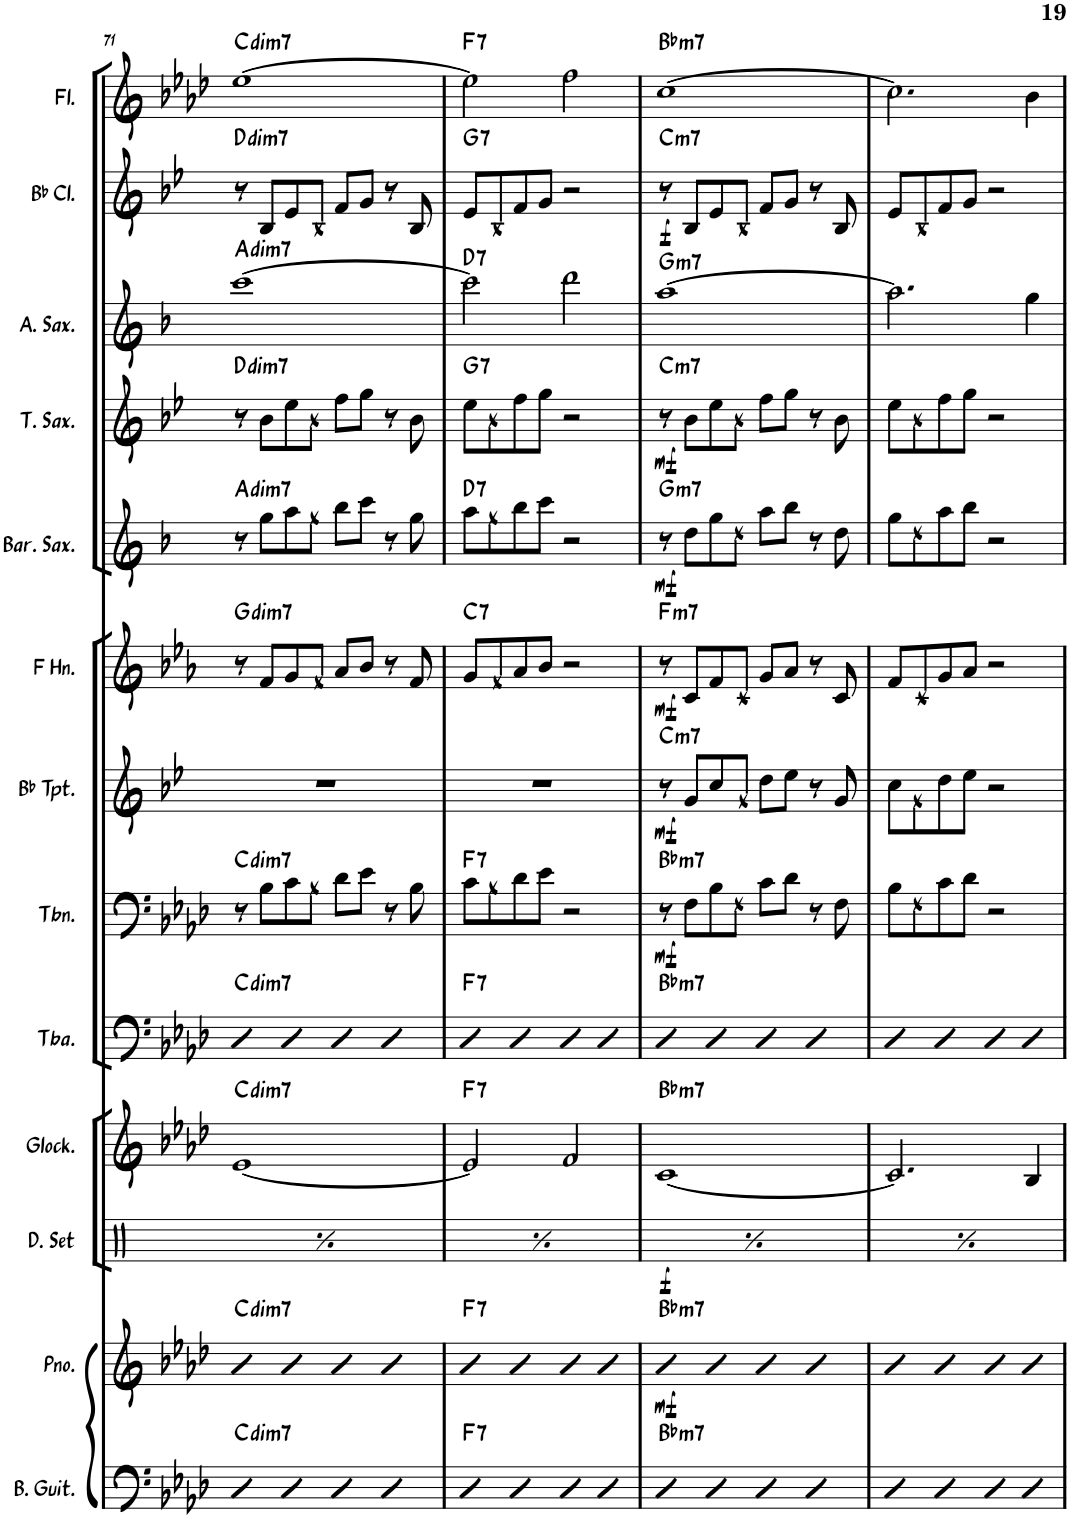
**kern	**harte	**kern	**dynam	**harte	**kern	**kern	**harte	**kern	**harte	**kern	**dynam	**harte	**kern	**dynam	**harte	**kern	**dynam	**harte	**kern	**dynam	**harte	**kern	**dynam	**harte	**kern	**harte	**kern	**dynam	**harte	**kern	**harte
*part13	*part13	*part12	*part12	*part12	*part11	*part10	*part10	*part9	*part9	*part8	*part8	*part8	*part7	*part7	*part7	*part6	*part6	*part6	*part5	*part5	*part5	*part4	*part4	*part4	*part3	*part3	*part2	*part2	*part2	*part1	*part1
*staff13	*	*staff12	*staff12	*	*staff11	*staff10	*	*staff9	*	*staff8	*staff8	*	*staff7	*staff7	*	*staff6	*staff6	*	*staff5	*staff5	*	*staff4	*staff4	*	*staff3	*	*staff2	*staff2	*	*staff1	*
*I"Bass Guitar	*	*I"Piano	*	*	*I"Drumset	*I"Glockenspiel	*	*I"Tuba	*	*I"Trombone	*	*	*I"Bb Trumpet	*	*	*I"Horn in F	*	*	*I"Baritone Saxophone	*	*	*I"Tenor Saxophone	*	*	*I"Alto Saxophone	*	*I"Bb Clarinet	*	*	*I"Flute	*
*I'B. Guit.	*	*I'Pno.	*	*	*I'D. Set	*I'Glock.	*	*I'Tba.	*	*I'Tbn.	*	*	*I'Bb Tpt.	*	*	*	*	*	*I'Bar. Sax.	*	*	*I'T. Sax.	*	*	*I'A. Sax.	*	*I'Bb Cl.	*	*	*I'Fl.	*
!!LO:PB:g=z
*clefF4	*	*clefG2	*	*	*clefX	*clefG2	*	*clefF4	*	*clefF4	*	*	*clefG2	*	*	*clefG2	*	*	*clefG2	*	*	*clefG2	*	*	*clefG2	*	*clefG2	*	*	*clefG2	*
*Trd7c12	*	*	*	*	*	*Trd-14c-24	*	*	*	*	*	*	*Trd1c2	*	*	*Trd4c7	*	*	*Trd12c21	*	*	*Trd8c14	*	*	*Trd5c9	*	*Trd1c2	*	*	*	*
*k[b-e-a-d-]	*	*k[b-e-a-d-]	*	*	*k[]	*k[b-e-a-d-]	*	*k[b-e-a-d-]	*	*k[b-e-a-d-]	*	*	*k[b-e-]	*	*	*k[b-e-a-]	*	*	*k[b-]	*	*	*k[b-e-]	*	*	*k[b-]	*	*k[b-e-]	*	*	*k[b-e-a-d-]	*
*M4/4	*	*M4/4	*	*	*M4/4	*M4/4	*	*M4/4	*	*M4/4	*	*	*M4/4	*	*	*M4/4	*	*	*M4/4	*	*	*M4/4	*	*	*M4/4	*	*M4/4	*	*	*M4/4	*
=71	=71	=71	=71	=71	=71	=71	=71	=71	=71	=71	=71	=71	=71	=71	=71	=71	=71	=71	=71	=71	=71	=71	=71	=71	=71	=71	=71	=71	=71	=71	=71
*	*	*	*	*	*^	*	*	*	*	*	*	*	*	*	*	*	*	*	*	*	*	*	*	*	*	*	*	*	*	*	*
!	!LO:H:kt=dim7	!	!	!LO:H:kt=dim7	!	!	!	!LO:H:kt=dim7	!	!LO:H:kt=dim7	!	!	!LO:H:kt=dim7	!	!	!	!	!	!LO:H:kt=dim7	!	!	!LO:H:kt=dim7	!	!	!LO:H:kt=dim7	!	!LO:H:kt=dim7	!	!	!LO:H:kt=dim7	!	!LO:H:kt=dim7
4D-	C:dim7	4b-	.	C:dim7	4Rff/	4Rf\	[1e-	C:dim7	4D-	C:dim7	8r	.	C:dim7	1r	.	.	8r	.	G:dim7	8r	.	A:dim7	8r	.	D:dim7	[1ccc	A:dim7	8r	.	D:dim7	[1ee-	C:dim7
.	.	.	.	.	.	.	.	.	.	.	8B-\L	.	.	.	.	.	8f/L	.	.	8gg\L	.	.	8b-\L	.	.	.	.	8B-/L	.	.	.	.
4D-	.	4b-	.	.	8Rff/L	4Rd\	.	.	4D-	.	8c\	.	.	.	.	.	8g/	.	.	8aa\	.	.	8ee-\	.	.	.	.	8e-/	.	.	.	.
.	.	.	.	.	8Rff/J	.	.	.	.	.	8B-\J	.	.	.	.	.	8f/J	.	.	8gg\J	.	.	8b-\J	.	.	.	.	8B-/J	.	.	.	.
4D-	.	4b-	.	.	4Rff/	4Rf\	.	.	4D-	.	8d-\L	.	.	.	.	.	8a-/L	.	.	8bb-\L	.	.	8ff\L	.	.	.	.	8f/L	.	.	.	.
.	.	.	.	.	.	.	.	.	.	.	8e-\J	.	.	.	.	.	8b-/J	.	.	8ccc\J	.	.	8gg\J	.	.	.	.	8g/J	.	.	.	.
4D-	.	4b-	.	.	8Rff/L	4Rd\	.	.	4D-	.	8r	.	.	.	.	.	8r	.	.	8r	.	.	8r	.	.	.	.	8r	.	.	.	.
.	.	.	.	.	8Rff/J	.	.	.	.	.	8B-\	.	.	.	.	.	8f/	.	.	8gg\	.	.	8b-\	.	.	.	.	8B-/	.	.	.	.
=72	=72	=72	=72	=72	=72	=72	=72	=72	=72	=72	=72	=72	=72	=72	=72	=72	=72	=72	=72	=72	=72	=72	=72	=72	=72	=72	=72	=72	=72	=72	=72	=72
!	!LO:H:kt=7	!	!	!LO:H:kt=7	!	!	!	!LO:H:kt=7	!	!LO:H:kt=7	!	!	!LO:H:kt=7	!	!	!	!	!	!LO:H:kt=7	!	!	!LO:H:kt=7	!	!	!LO:H:kt=7	!	!LO:H:kt=7	!	!	!LO:H:kt=7	!	!LO:H:kt=7
4D-	F:7	4b-	.	F:7	4Rff/	4Rf\	2e-/]	F:7	4D-	F:7	8c\L	.	F:7	1r	.	.	8g/L	.	C:7	8aa\L	.	D:7	8ee-\L	.	G:7	2ccc\]	D:7	8e-/L	.	G:7	2ee-\]	F:7
.	.	.	.	.	.	.	.	.	.	.	8B-\	.	.	.	.	.	8f/	.	.	8gg\	.	.	8b-\	.	.	.	.	8B-/	.	.	.	.
4D-	.	4b-	.	.	8Rff/L	4Rd\	.	.	4D-	.	8d-\	.	.	.	.	.	8a-/	.	.	8bb-\	.	.	8ff\	.	.	.	.	8f/	.	.	.	.
.	.	.	.	.	8Rff/J	.	.	.	.	.	8e-\J	.	.	.	.	.	8b-/J	.	.	8ccc\J	.	.	8gg\J	.	.	.	.	8g/J	.	.	.	.
4D-	.	4b-	.	.	4Rff/	4Rf\	2f/	.	4D-	.	2r	.	.	.	.	.	2r	.	.	2r	.	.	2r	.	.	2ddd\	.	2r	.	.	2ff\	.
4D-	.	4b-	.	.	8Rff/L	4Rd\	.	.	4D-	.	.	.	.	.	.	.	.	.	.	.	.	.	.	.	.	.	.	.	.	.	.	.
.	.	.	.	.	8Rff/J	.	.	.	.	.	.	.	.	.	.	.	.	.	.	.	.	.	.	.	.	.	.	.	.	.	.	.
=73	=73	=73	=73	=73	=73	=73	=73	=73	=73	=73	=73	=73	=73	=73	=73	=73	=73	=73	=73	=73	=73	=73	=73	=73	=73	=73	=73	=73	=73	=73	=73	=73
!	!LO:H:kt=m7	!	!LO:DY:b	!LO:H:kt=m7	!	!	!	!LO:H:kt=m7	!	!LO:H:kt=m7	!	!LO:DY:b	!LO:H:kt=m7	!	!LO:DY:b	!LO:H:kt=m7	!	!LO:DY:b	!LO:H:kt=m7	!	!LO:DY:b	!LO:H:kt=m7	!	!LO:DY:b	!LO:H:kt=m7	!	!LO:H:kt=m7	!	!LO:DY:b	!LO:H:kt=m7	!	!LO:H:kt=m7
4D-	Bb:min7	4b-	mf	Bb:min7	4Rff/	4Rf\	[1c	Bb:min7	4D-	Bb:min7	8r	mf	Bb:min7	8r	mf	C:min7	8r	mf	F:min7	8r	mf	G:min7	8r	mf	C:min7	[1aa	G:min7	8r	f	C:min7	[1cc	Bb:min7
.	.	.	.	.	.	.	.	.	.	.	8F\L	.	.	8g/L	.	.	8c/L	.	.	8dd\L	.	.	8b-\L	.	.	.	.	8B-/L	.	.	.	.
4D-	.	4b-	.	.	8Rff/L	4Rd\	.	.	4D-	.	8B-\	.	.	8cc/	.	.	8f/	.	.	8gg\	.	.	8ee-\	.	.	.	.	8e-/	.	.	.	.
.	.	.	.	.	8Rff/J	.	.	.	.	.	8F\J	.	.	8g/J	.	.	8c/J	.	.	8dd\J	.	.	8b-\J	.	.	.	.	8B-/J	.	.	.	.
4D-	.	4b-	.	.	4Rff/	4Rf\	.	.	4D-	.	8c\L	.	.	8dd\L	.	.	8g/L	.	.	8aa\L	.	.	8ff\L	.	.	.	.	8f/L	.	.	.	.
.	.	.	.	.	.	.	.	.	.	.	8d-\J	.	.	8ee-\J	.	.	8a-/J	.	.	8bb-\J	.	.	8gg\J	.	.	.	.	8g/J	.	.	.	.
4D-	.	4b-	.	.	8Rff/L	4Rd\	.	.	4D-	.	8r	.	.	8r	.	.	8r	.	.	8r	.	.	8r	.	.	.	.	8r	.	.	.	.
.	.	.	.	.	8Rff/J	.	.	.	.	.	8F\	.	.	8g/	.	.	8c/	.	.	8dd\	.	.	8b-\	.	.	.	.	8B-/	.	.	.	.
=74	=74	=74	=74	=74	=74	=74	=74	=74	=74	=74	=74	=74	=74	=74	=74	=74	=74	=74	=74	=74	=74	=74	=74	=74	=74	=74	=74	=74	=74	=74	=74	=74
4D-	.	4b-	.	.	4Rff/	4Rf\	2.c/]	.	4D-	.	8B-\L	.	.	8cc\L	.	.	8f/L	.	.	8gg\L	.	.	8ee-\L	.	.	2.aa\]	.	8e-/L	.	.	2.cc\]	.
.	.	.	.	.	.	.	.	.	.	.	8F\	.	.	8g\	.	.	8c/	.	.	8dd\	.	.	8b-\	.	.	.	.	8B-/	.	.	.	.
4D-	.	4b-	.	.	8Rff/L	4Rd\	.	.	4D-	.	8c\	.	.	8dd\	.	.	8g/	.	.	8aa\	.	.	8ff\	.	.	.	.	8f/	.	.	.	.
.	.	.	.	.	8Rff/J	.	.	.	.	.	8d-\J	.	.	8ee-\J	.	.	8a-/J	.	.	8bb-\J	.	.	8gg\J	.	.	.	.	8g/J	.	.	.	.
4D-	.	4b-	.	.	4Rff/	4Rf\	.	.	4D-	.	2r	.	.	2r	.	.	2r	.	.	2r	.	.	2r	.	.	.	.	2r	.	.	.	.
4D-	.	4b-	.	.	8Rff/L	4Rd\	4B-/	.	4D-	.	.	.	.	.	.	.	.	.	.	.	.	.	.	.	.	4gg\	.	.	.	.	4b-\	.
.	.	.	.	.	8Rff/J	.	.	.	.	.	.	.	.	.	.	.	.	.	.	.	.	.	.	.	.	.	.	.	.	.	.	.
*	*	*	*	*	*v	*v	*	*	*	*	*	*	*	*	*	*	*	*	*	*	*	*	*	*	*	*	*	*	*	*	*	*
=	=	=	=	=	=	=	=	=	=	=	=	=	=	=	=	=	=	=	=	=	=	=	=	=	=	=	=	=	=	=	=
*-	*-	*-	*-	*-	*-	*-	*-	*-	*-	*-	*-	*-	*-	*-	*-	*-	*-	*-	*-	*-	*-	*-	*-	*-	*-	*-	*-	*-	*-	*-	*-
